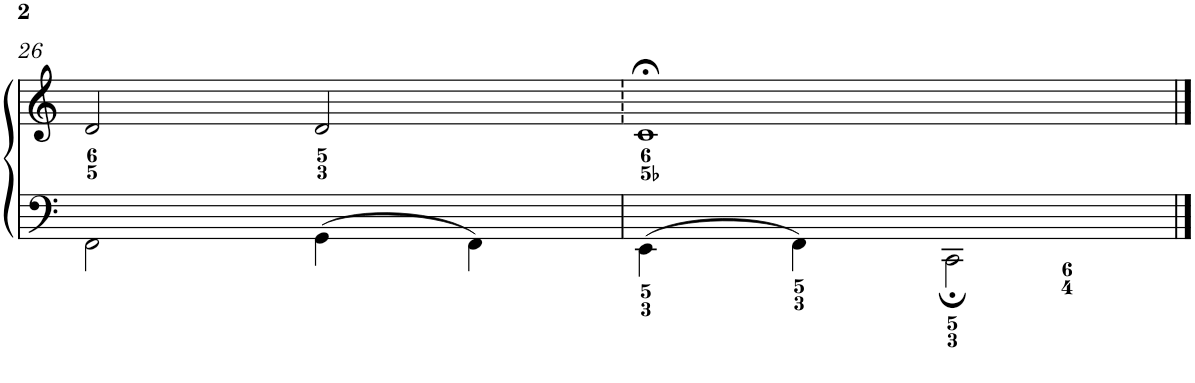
**kern	**kern
*part1	*part1
*staff2	*staff1
*I"Piano	*
*I'Pno.	*
!!LO:PB:g=z
*clefF4	*clefG2
*k[]	*k[]
*M4/4	*M4/4
*met(c)	*met(c)
=26	=26
2FF\	2d/
4GG\	2d/
4FF\	.
=27	=27
4EE\	1c;<
4FF\	.
2CC;\	.
==	==
*-	*-
